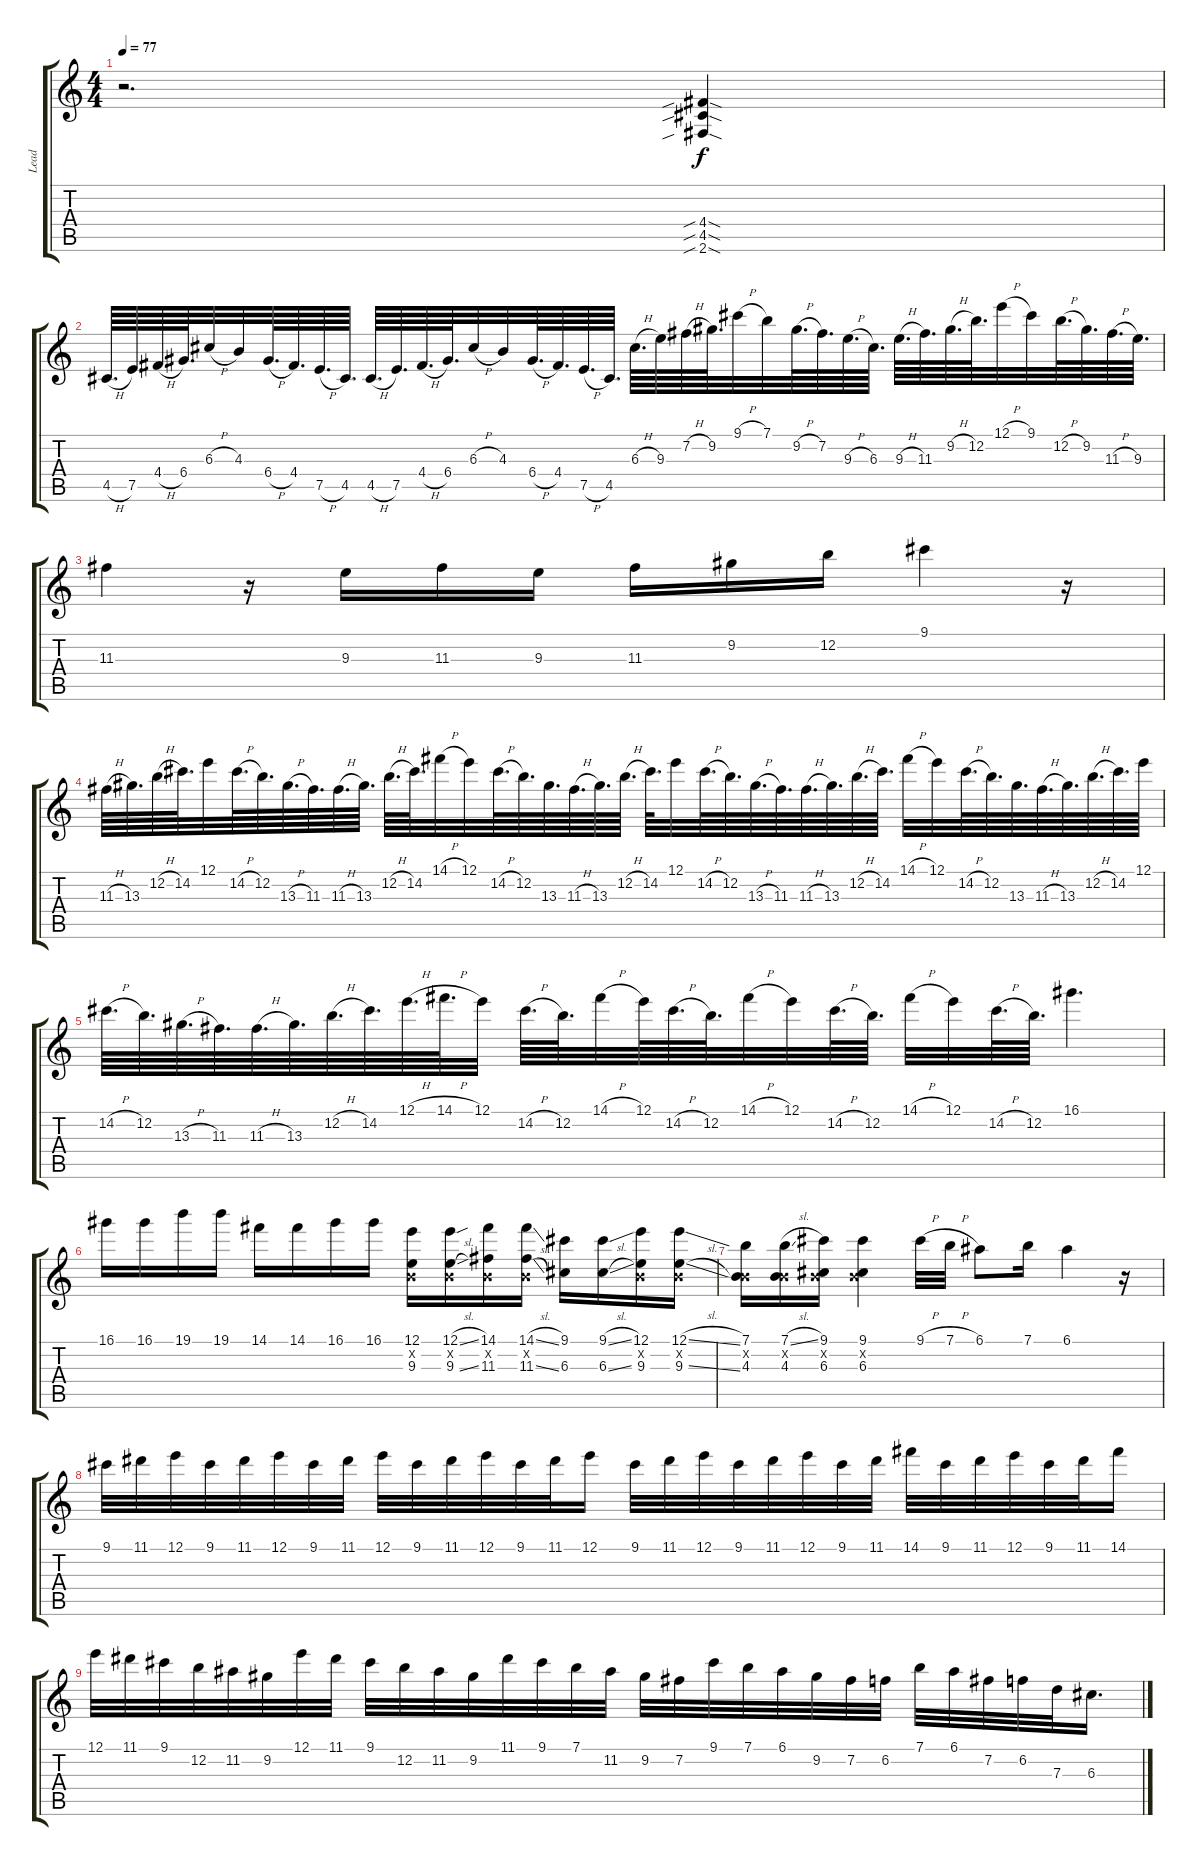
\track ("Lead" "Lead") {instrument distortionguitar}
\staff {score tabs}
\tuning (E4 B3 G3 D3 A2 E2) {hide}
\ts (4 4)
\tempo 77
\clef g2
\ks c
r.2{d dy f} (4.4{sib sod} 4.5{sib sod} 2.6{sib sod}).4 |
4.5{h}.64{d} 7.5.64{d} 4.4{h}.64{d} 6.4.64{d} 6.3{h}.32 4.3.32 6.4{h}.64{d} 4.4.64{d} 7.5{h}.64{d} 4.5.64{d} 4.5{h}.64{d} 7.5.64{d} 4.4{h}.64{d} 6.4.64{d} 6.3{h}.32 4.3.32 6.4{h}.64{d} 4.4.64{d} 7.5{h}.64{d} 4.5.64{d} 6.3{h}.64{d} 9.3.64{d} 7.2{h}.64{d} 9.2.64{d} 9.1{h}.32 7.1.32 9.2{h}.64{d} 7.2.64{d} 9.3{h}.64{d} 6.3.64{d} 9.3{h}.64{d} 11.3.64{d} 9.2{h}.64{d} 12.2.64{d} 12.1{h}.32 9.1.32 12.2{h}.64{d} 9.2.64{d} 11.3{h}.64{d} 9.3.64{d} |
11.3.4 r.16 9.3.16 11.3.16 9.3.16 11.3.16 9.2.16 12.2.16 9.1.4 r.16 |
11.3{h}.64{d} 13.3.64{d} 12.2{h}.64{d} 14.2.64{d} 12.1.32 14.2{h}.64{d} 12.2.64{d} 13.3{h}.64{d} 11.3.64{d} 11.3{h}.64{d} 13.3.64{d} 12.2{h}.64{d} 14.2.64{d} 14.1{h}.32 12.1.32 14.2{h}.64{d} 12.2.64{d} 13.3.64{d} 11.3{h}.64{d} 13.3.64{d} 12.2{h}.64{d} 14.2.64{d} 12.1.32 14.2{h}.64{d} 12.2.64{d} 13.3{h}.64{d} 11.3.64{d} 11.3{h}.64{d} 13.3.64{d} 12.2{h}.64{d} 14.2.64{d} 14.1{h}.32 12.1.32 14.2{h}.64{d} 12.2.64{d} 13.3.64{d} 11.3{h}.64{d} 13.3.64{d} 12.2{h}.64{d} 14.2.64{d} 12.1.64 |
14.2{h}.64{d} 12.2.64{d} 13.3{h}.64{d} 11.3.64{d} 11.3{h}.64{d} 13.3.64{d} 12.2{h}.64{d} 14.2.64{d} 12.1{h}.64{d} 14.1{h}.64{d} 12.1.32 14.2{h}.64{d} 12.2.64{d} 14.1{h}.32 12.1.64 14.2{h}.64{d} 12.2.64{d} 14.1{h}.32 12.1.32 14.2{h}.64{d} 12.2.64{d} 14.1{h}.32 12.1.32 14.2{h}.64{d} 12.2.64{d} 16.1.4{d} |
16.1.16 16.1.16 19.1.16 19.1.16 14.1.16 14.1.16 16.1.16 16.1.16 (12.1 0.2{x} 9.3).16 (12.1{sl} 0.2{x} 9.3{sl}).16 (14.1 0.2{x} 11.3).16 (14.1{sl} 0.2{x} 11.3{sl}).16 (9.1 6.3).16 (9.1{sl} 6.3{sl}).16 (12.1 0.2{x} 9.3).16 (12.1{sl} 0.2{x} 9.3{sl}).16 |
(7.1 0.2{x} 4.3).16 (7.1{sl} 0.2{x} 4.3).16 (9.1 0.2{x} 6.3).16 (9.1 0.2{x} 6.3).4 9.1{h}.32 7.1{h}.32 6.1.8 7.1.16 6.1.4 r.16 |
9.1.32 11.1.32 12.1.32 9.1.32 11.1.32 12.1.32 9.1.32 11.1.32 12.1.32 9.1.32 11.1.32 12.1.32 9.1.32 11.1.32 12.1.16 9.1.32 11.1.32 12.1.32 9.1.32 11.1.32 12.1.32 9.1.32 11.1.32 14.1.32 9.1.32 11.1.32 12.1.32 9.1.32 11.1.32 14.1.16 |
12.1.32 11.1.32 9.1.32 12.2.32 11.2.32 9.2.32 12.1.32 11.1.32 9.1.32 12.2.32 11.2.32 9.2.32 11.1.32 9.1.32 7.1.32 11.2.32 9.2.32 7.2.32 9.1.32 7.1.32 6.1.32 9.2.32 7.2.32 6.2.32 7.1.32 6.1.32 7.2.32 6.2.32 7.3.32 6.3.16{d}
